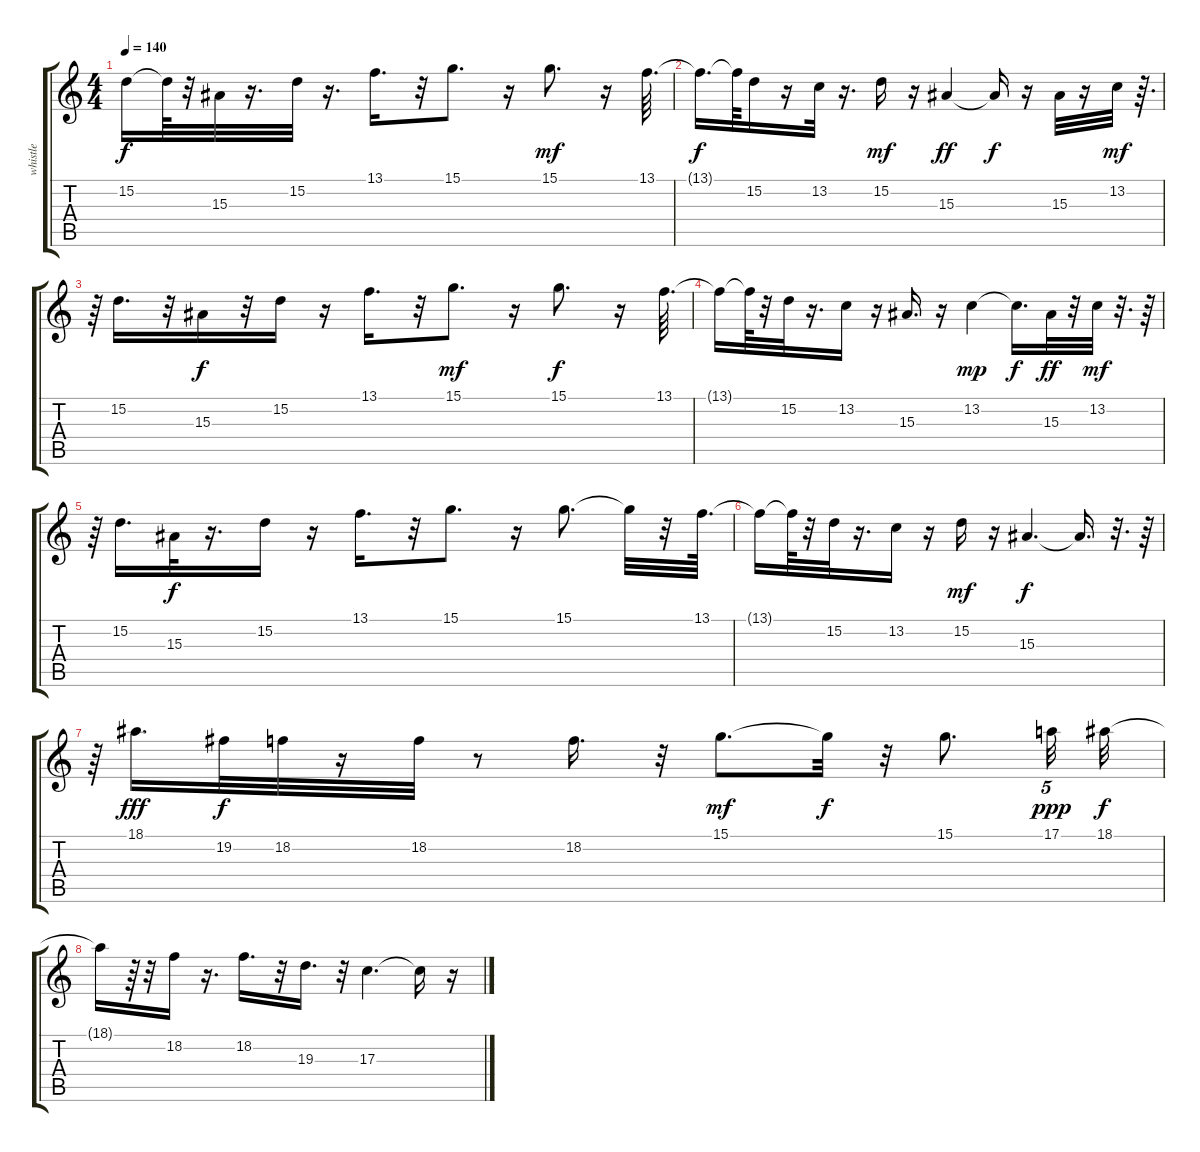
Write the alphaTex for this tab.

\track ("whistle" "whistle") {instrument whistle}
\staff {score tabs}
\tuning (E4 B3 G3 D3 A2 E2) {hide}
\ts (4 4)
\tempo 140
\clef g2
\ks c
15.2{t}.16{dy f} 15.2{t}.64 r.32 15.3.32 r.16{d} 15.2.32 r.16{d} 13.1.16{d} r.32 15.1.8{d} r.16 15.1.8{d dy mf} r.16 13.1.64{d} |
13.1{t}.16{d dy f} 13.1{t}.64 15.2.16 r.16 13.2.32 r.16{d} 15.2.16{dy mf} r.16 15.3.4{dy ff} 15.3{t}.16{dy f} r.16 15.3.32 r.16 13.2.32{dy mf} r.64{d} |
r.64 15.2.16{d} r.32 15.3.16{dy f} r.32 15.2.16 r.16 13.1.16{d} r.32 15.1.8{d dy mf} r.16 15.1.8{d dy f} r.16 13.1.64{d} |
13.1{t}.16 13.1{t}.64 r.32 15.2.32 r.16{d} 13.2.16 r.16 15.3.16{d} r.16 13.2.4{dy mp} 13.2{t}.16{d dy f} 15.3.32{dy ff} r.32 13.2.32{dy mf} r.32{d} r.64 |
r.64 15.2.16{d} 15.3.32{dy f} r.16{d} 15.2.16 r.16 13.1.16{d} r.32 15.1.8{d} r.16 15.1.8{d} 15.1{t}.32 r.32 13.1.64{d} |
13.1{t}.16 13.1{t}.64 r.32 15.2.32 r.16{d} 13.2.16 r.16 15.2.16{dy mf} r.16 15.3.4{d dy f} 15.3{t}.16{d} r.32{d} r.64 |
r.64 18.1.16{d dy fff} 19.2.32{dy f} 18.2.32 r.16 18.2.32 r.8 18.2.16{d} r.32 15.1.8{d dy mf} 15.1{t}.32{dy f} r.32 15.1.8{d} 17.1.32{tu (5 4) dy ppp} 18.1.32{dy f} |
18.1{t}.16 r.64 r.32 18.2.16 r.16{d} 18.2.16{d} r.32 19.3.16{d} r.32 17.3.4{d} 17.3{t}.16 r.16
